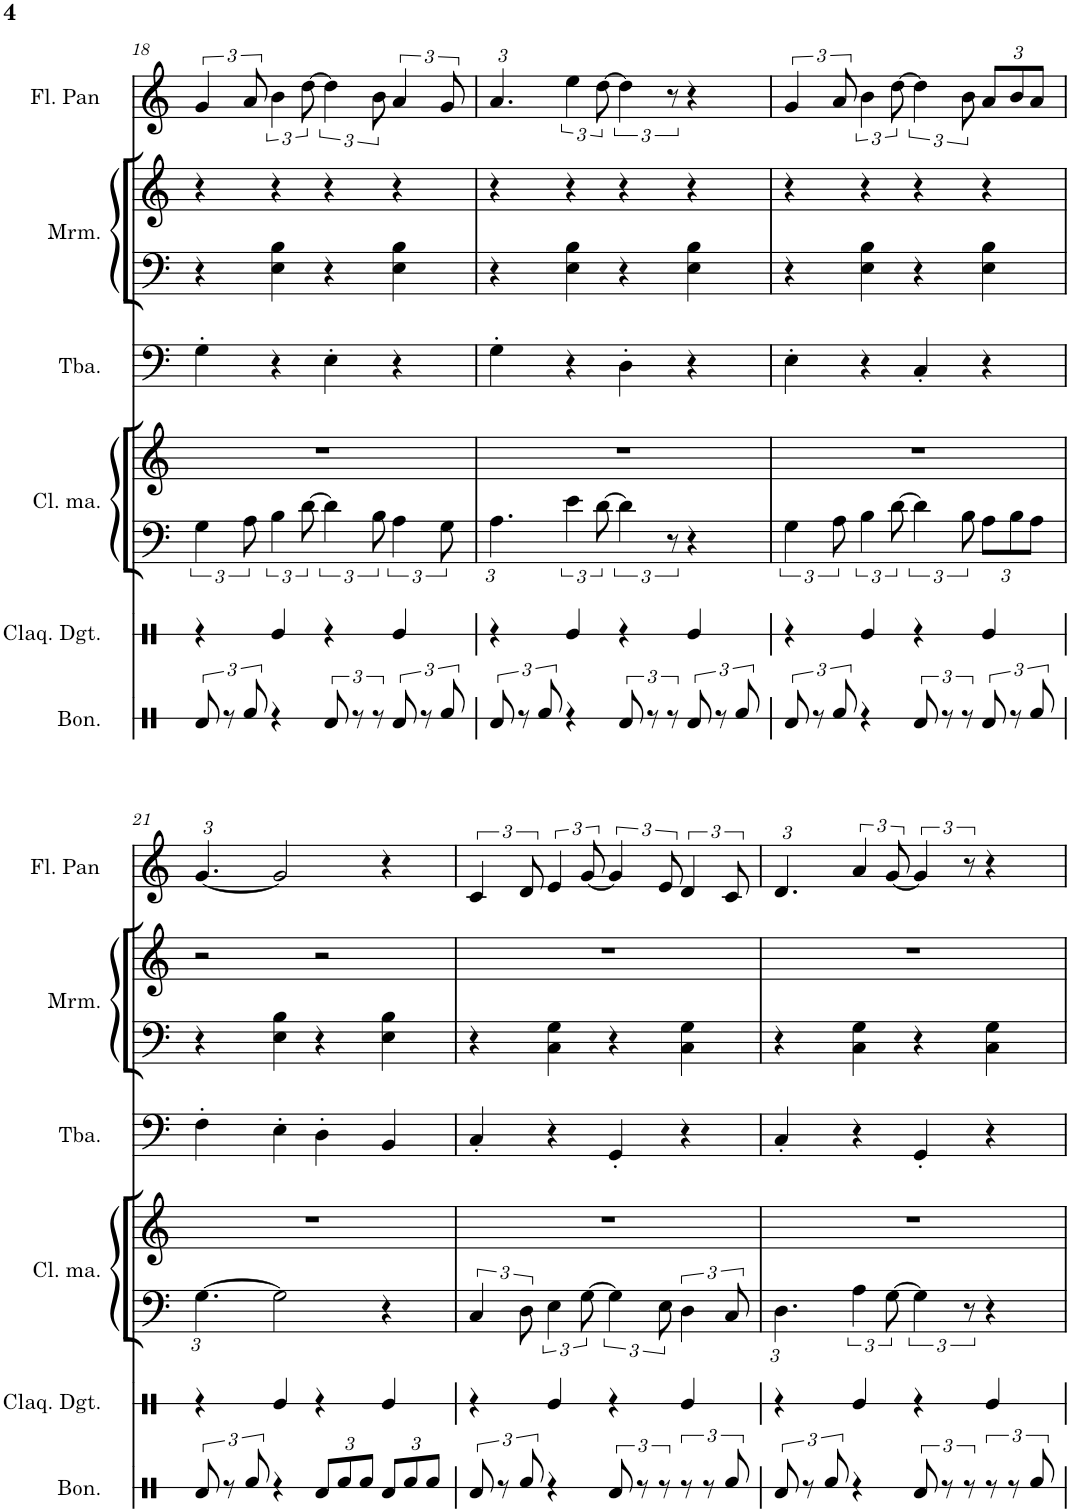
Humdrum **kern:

**kern	**kern	**kern	**kern	**kern	**kern	**kern	**kern
*part6	*part5	*part4	*part4	*part3	*part2	*part2	*part1
*staff8	*staff7	*staff6	*staff5	*staff4	*staff3	*staff2	*staff1
*I"Bongos	*I"Claquement de doigts	*I"Cloches à mains	*	*I"Tuba	*I"Marimba	*	*I"Flûte de Pan
*I'Bon.	*I'Claq. Dgt.	*I'Cl. ma.	*	*I'Tba.	*I'Mrm.	*	*I'Fl. Pan
!!LO:PB:g=z
*clefX	*clefX	*clefF4	*clefG2	*clefF4	*clefF4	*clefG2	*clefG2
*	*	*Trd-7c-12	*Trd-7c-12	*	*	*	*
*k[]	*k[]	*k[]	*k[]	*k[]	*k[]	*k[]	*k[]
*M4/4	*M4/4	*M4/4	*M4/4	*M4/4	*M4/4	*M4/4	*M4/4
=18	=18	=18	=18	=18	=18	=18	=18
12Rd/	4r	6G\	1r	4G'\	4r	4r	6g/
12r	.	.	.	.	.	.	.
12Rf/	.	12A\	.	.	.	.	12a/
4r	4Re/	6B\	.	4r	4E\ 4B\	4r	6b\
.	.	[4d\	.	.	.	.	[4dd\
12Rd/	4r	.	.	4E'\	4r	4r	.
12r	.	.	.	.	.	.	.
12r	.	12B\	.	.	.	.	12b\
12Rd/	4Re/	6A\	.	4r	4E\ 4B\	4r	6a/
12r	.	.	.	.	.	.	.
12Rf/	.	12G\	.	.	.	.	12g/
=19	=19	=19	=19	=19	=19	=19	=19
*	*	*Xbrackettup	*	*	*	*	*Xbrackettup
12Rd/	4r	6.A\	1r	4G'\	4r	4r	6.a/
12r	.	.	.	.	.	.	.
12Rf/	.	.	.	.	.	.	.
4r	4Re/	6e\	.	4r	4E\ 4B\	4r	6ee\
.	.	[4d\	.	.	.	.	[4dd\
12Rd/	4r	.	.	4D'\	4r	4r	.
12r	.	.	.	.	.	.	.
12r	.	12r	.	.	.	.	12r
12Rd/	4Re/	4r	.	4r	4E\ 4B\	4r	4r
12r	.	.	.	.	.	.	.
12Rf/	.	.	.	.	.	.	.
=20	=20	=20	=20	=20	=20	=20	=20
*	*	*brackettup	*	*	*	*	*brackettup
12Rd/	4r	6G\	1r	4E'\	4r	4r	6g/
12r	.	.	.	.	.	.	.
12Rf/	.	12A\	.	.	.	.	12a/
4r	4Re/	6B\	.	4r	4E\ 4B\	4r	6b\
.	.	[4d\	.	.	.	.	[4dd\
12Rd/	4r	.	.	4C'/	4r	4r	.
12r	.	.	.	.	.	.	.
12r	.	12B\	.	.	.	.	12b\
12Rd/	4Re/	12A\L	.	4r	4E\ 4B\	4r	12a/L
12r	.	12B\	.	.	.	.	12b/
12Rf/	.	12A\J	.	.	.	.	12a/J
!!LO:LB:g=z
=21	=21	=21	=21	=21	=21	=21	=21
12Rd/	4r	[6.G\	1r	4F'\	4r	2r	[6.g/
12r	.	.	.	.	.	.	.
12Rf/	.	.	.	.	.	.	.
4r	4Re/	2G\]	.	4E'\	4E\ 4B\	.	2g/]
*Xbrackettup	*	*	*	*	*	*	*
12Rd/L	4r	.	.	4D'\	4r	2r	.
12Rf/	.	.	.	.	.	.	.
12Rf/J	.	.	.	.	.	.	.
12Rd/L	4Re/	4r	.	4BB/	4E\ 4B\	.	4r
12Rf/	.	.	.	.	.	.	.
12Rf/J	.	.	.	.	.	.	.
=22	=22	=22	=22	=22	=22	=22	=22
*brackettup	*	*	*	*	*	*	*
12Rd/	4r	6C/	1r	4C'/	4r	1r	6c/
12r	.	.	.	.	.	.	.
12Rf/	.	12D\	.	.	.	.	12d/
4r	4Re/	6E\	.	4r	4C\ 4G\	.	6e/
.	.	[4G\	.	.	.	.	[4g/
12Rd/	4r	.	.	4GG'/	4r	.	.
4r	.	.	.	.	.	.	.
.	.	12E\	.	.	.	.	12e/
.	4Re/	6D\	.	4r	4C\ 4G\	.	6d/
12r	.	.	.	.	.	.	.
12Rf/	.	12C/	.	.	.	.	12c/
=23	=23	=23	=23	=23	=23	=23	=23
*	*	*Xbrackettup	*	*	*	*	*Xbrackettup
12Rd/	4r	6.D\	1r	4C'/	4r	1r	6.d/
12r	.	.	.	.	.	.	.
12Rf/	.	.	.	.	.	.	.
4r	4Re/	6A\	.	4r	4C\ 4G\	.	6a/
.	.	[4G\	.	.	.	.	[4g/
12Rd/	4r	.	.	4GG'/	4r	.	.
4r	.	.	.	.	.	.	.
.	.	12r	.	.	.	.	12r
.	4Re/	4r	.	4r	4C\ 4G\	.	4r
12r	.	.	.	.	.	.	.
12Rf/	.	.	.	.	.	.	.
=	=	=	=	=	=	=	=
*-	*-	*-	*-	*-	*-	*-	*-
